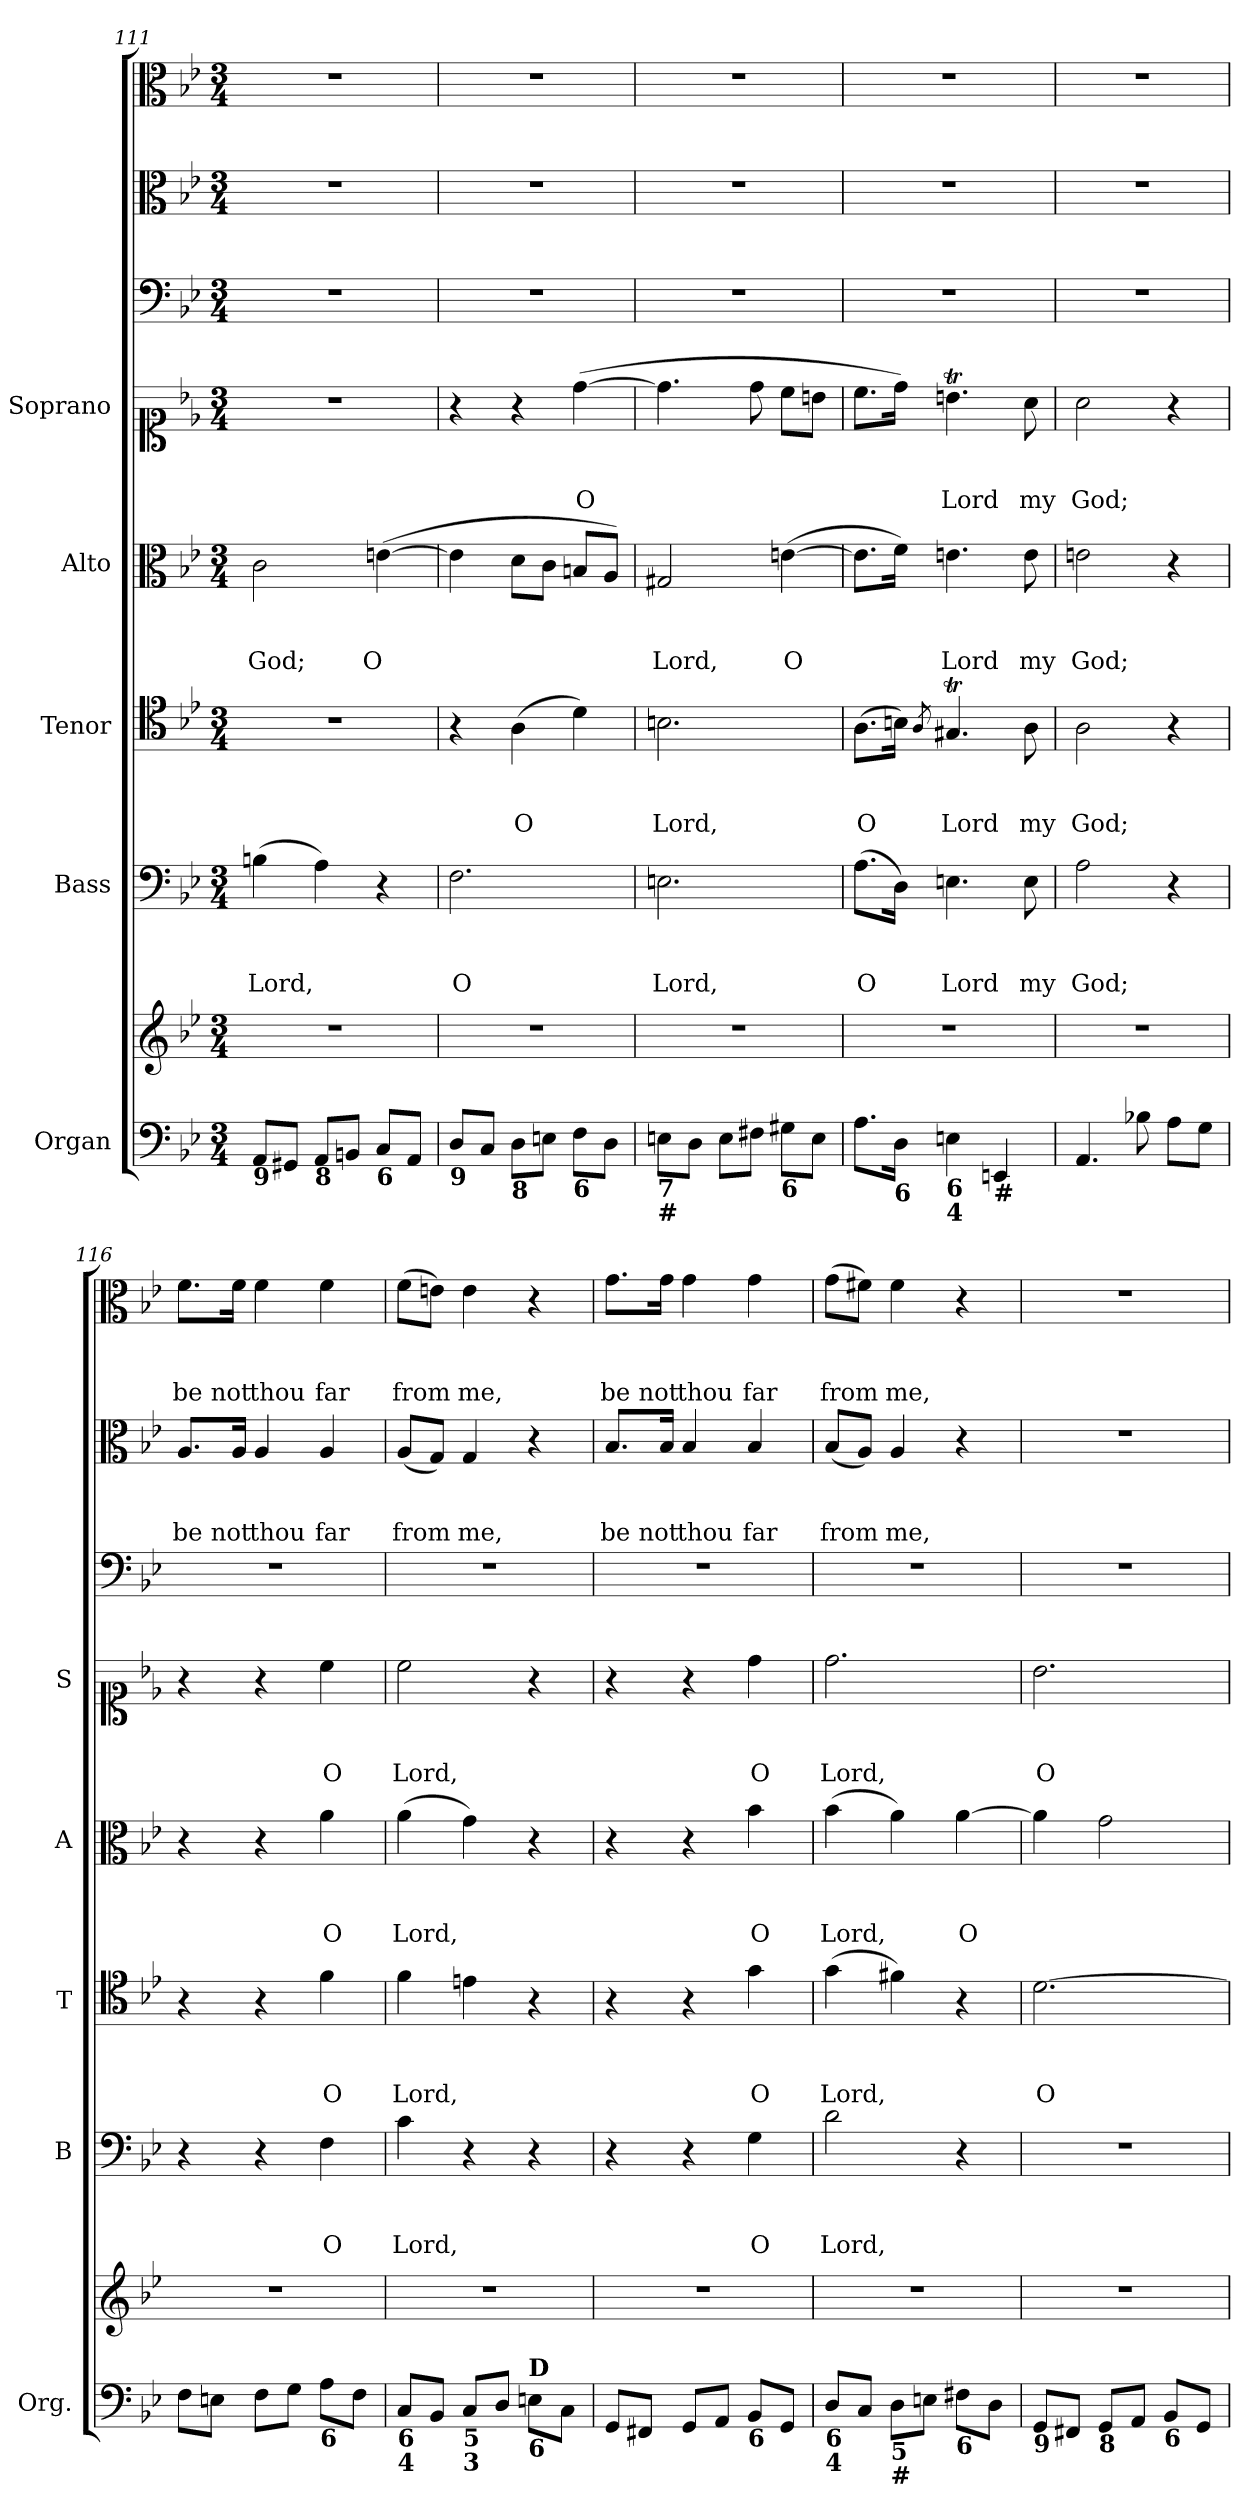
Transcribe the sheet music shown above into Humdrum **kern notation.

**kern	**kern	**kern	**text	**text	**text	**kern	**text	**text	**text	**kern	**text	**text	**text	**kern	**text	**text	**text	**kern	**kern	**text	**text	**text	**kern	**text	**text	**text
*part8	*part8	*part7	*part7	*part7	*part7	*part6	*part6	*part6	*part6	*part5	*part5	*part5	*part5	*part4	*part4	*part4	*part4	*part3	*part2	*part2	*part2	*part2	*part1	*part1	*part1	*part1
*staff9	*staff8	*staff7	*staff7	*staff7	*staff7	*staff6	*staff6	*staff6	*staff6	*staff5	*staff5	*staff5	*staff5	*staff4	*staff4	*staff4	*staff4	*staff3	*staff2	*staff2	*staff2	*staff2	*staff1	*staff1	*staff1	*staff1
*I"Organ	*	*I"Bass	*	*	*	*I"Tenor	*	*	*	*I"Alto	*	*	*	*I"Soprano	*	*	*	*	*	*	*	*	*	*	*	*
*I'Org.	*	*I'B	*	*	*	*I'T	*	*	*	*I'A	*	*	*	*I'S	*	*	*	*	*	*	*	*	*	*	*	*
*clefF4	*clefG2	*clefF4	*	*	*	*clefC4	*	*	*	*clefC3	*	*	*	*clefC1	*	*	*	*clefF4	*clefC3	*	*	*	*clefC3	*	*	*
*k[b-e-]	*k[b-e-]	*k[b-e-]	*	*	*	*k[b-e-]	*	*	*	*k[b-e-]	*	*	*	*k[b-e-]	*	*	*	*k[b-e-]	*k[b-e-]	*	*	*	*k[b-e-]	*	*	*
*g:	*g:	*g:	*	*	*	*g:	*	*	*	*g:	*	*	*	*g:	*	*	*	*g:	*g:	*	*	*	*g:	*	*	*
*M3/4	*M3/4	*M3/4	*	*	*	*M3/4	*	*	*	*M3/4	*	*	*	*M3/4	*	*	*	*M3/4	*M3/4	*	*	*	*M3/4	*	*	*
=111	=111	=111	=111	=111	=111	=111	=111	=111	=111	=111	=111	=111	=111	=111	=111	=111	=111	=111	=111	=111	=111	=111	=111	=111	=111	=111
!LO:TX:b:B:t=9	!	!	!	!	!	!	!	!	!	!	!	!	!	!	!	!	!	!	!	!	!	!	!	!	!	!
!	!	!	!	!	!LO:LY:b	!	!	!	!	!	!	!	!LO:LY:b	!	!	!	!	!	!	!	!	!	!	!	!	!
8AA/L	2.r	(>4Bn\	.	.	Lord,	2.r	.	.	.	2c\	.	.	God;	2.r	.	.	.	2.r	2.r	.	.	.	2.r	.	.	.
8GG#X/J	.	.	.	.	.	.	.	.	.	.	.	.	.	.	.	.	.	.	.	.	.	.	.	.	.	.
!LO:TX:b:B:t=8	!	!	!	!	!	!	!	!	!	!	!	!	!	!	!	!	!	!	!	!	!	!	!	!	!	!
8AA/L	.	4A\)	.	.	.	.	.	.	.	.	.	.	.	.	.	.	.	.	.	.	.	.	.	.	.	.
8BBn/J	.	.	.	.	.	.	.	.	.	.	.	.	.	.	.	.	.	.	.	.	.	.	.	.	.	.
!LO:TX:b:B:t=6	!	!	!	!	!	!	!	!	!	!	!	!	!	!	!	!	!	!	!	!	!	!	!	!	!	!
!	!	!	!	!	!	!	!	!	!	!	!	!	!LO:LY:b	!	!	!	!	!	!	!	!	!	!	!	!	!
8C/L	.	4r	.	.	.	.	.	.	.	(>[4en\	.	.	O	.	.	.	.	.	.	.	.	.	.	.	.	.
8AA/J	.	.	.	.	.	.	.	.	.	.	.	.	.	.	.	.	.	.	.	.	.	.	.	.	.	.
=112	=112	=112	=112	=112	=112	=112	=112	=112	=112	=112	=112	=112	=112	=112	=112	=112	=112	=112	=112	=112	=112	=112	=112	=112	=112	=112
!LO:TX:b:B:t=9	!	!	!	!	!	!	!	!	!	!	!	!	!	!	!	!	!	!	!	!	!	!	!	!	!	!
!	!	!	!	!	!LO:LY:b	!	!	!	!	!	!	!	!	!	!	!	!	!	!	!	!	!	!	!	!	!
8D/L	2.r	2.F\	.	.	O	4r	.	.	.	4e\]	.	.	.	4r	.	.	.	2.r	2.r	.	.	.	2.r	.	.	.
8C/J	.	.	.	.	.	.	.	.	.	.	.	.	.	.	.	.	.	.	.	.	.	.	.	.	.	.
!LO:TX:b:B:t=8	!	!	!	!	!	!	!	!	!	!	!	!	!	!	!	!	!	!	!	!	!	!	!	!	!	!
!	!	!	!	!	!	!	!	!	!LO:LY:b	!	!	!	!	!	!	!	!	!	!	!	!	!	!	!	!	!
8D\L	.	.	.	.	.	(>4A\	.	.	O	8d\L	.	.	.	4r	.	.	.	.	.	.	.	.	.	.	.	.
8En\J	.	.	.	.	.	.	.	.	.	8c\J	.	.	.	.	.	.	.	.	.	.	.	.	.	.	.	.
!LO:TX:b:B:t=6	!	!	!	!	!	!	!	!	!	!	!	!	!	!	!	!	!	!	!	!	!	!	!	!	!	!
!	!	!	!	!	!	!	!	!	!	!	!	!	!	!	!	!	!LO:LY:b	!	!	!	!	!	!	!	!	!
8F\L	.	.	.	.	.	4d\)	.	.	.	8Bn/L	.	.	.	(>[4dd\	.	.	O	.	.	.	.	.	.	.	.	.
8D\J	.	.	.	.	.	.	.	.	.	8A/J)	.	.	.	.	.	.	.	.	.	.	.	.	.	.	.	.
=113	=113	=113	=113	=113	=113	=113	=113	=113	=113	=113	=113	=113	=113	=113	=113	=113	=113	=113	=113	=113	=113	=113	=113	=113	=113	=113
!LO:TX:b:B:t=7	!	!	!	!	!	!	!	!	!	!	!	!	!	!	!	!	!	!	!	!	!	!	!	!	!	!
!LO:TX:b:B:t=#	!	!	!	!	!	!	!	!	!	!	!	!	!	!	!	!	!	!	!	!	!	!	!	!	!	!
!	!	!	!	!	!LO:LY:b	!	!	!	!LO:LY:b	!	!	!	!LO:LY:b	!	!	!	!	!	!	!	!	!	!	!	!	!
8En\L	2.r	2.En\	.	.	Lord,	2.Bn\	.	.	Lord,	2G#X/	.	.	Lord,	4.dd\]	.	.	.	2.r	2.r	.	.	.	2.r	.	.	.
8D\J	.	.	.	.	.	.	.	.	.	.	.	.	.	.	.	.	.	.	.	.	.	.	.	.	.	.
8E\L	.	.	.	.	.	.	.	.	.	.	.	.	.	.	.	.	.	.	.	.	.	.	.	.	.	.
8F#X\J	.	.	.	.	.	.	.	.	.	.	.	.	.	8dd\	.	.	.	.	.	.	.	.	.	.	.	.
!LO:TX:b:B:t=6	!	!	!	!	!	!	!	!	!	!	!	!	!	!	!	!	!	!	!	!	!	!	!	!	!	!
!	!	!	!	!	!	!	!	!	!	!	!	!	!LO:LY:b	!	!	!	!	!	!	!	!	!	!	!	!	!
8G#X\L	.	.	.	.	.	.	.	.	.	(>[4en\	.	.	O	8cc\L	.	.	.	.	.	.	.	.	.	.	.	.
8E\J	.	.	.	.	.	.	.	.	.	.	.	.	.	8bn\J	.	.	.	.	.	.	.	.	.	.	.	.
=114	=114	=114	=114	=114	=114	=114	=114	=114	=114	=114	=114	=114	=114	=114	=114	=114	=114	=114	=114	=114	=114	=114	=114	=114	=114	=114
!	!	!	!	!	!LO:LY:b	!	!	!	!LO:LY:b	!	!	!	!	!	!	!	!	!	!	!	!	!	!	!	!	!
8.A\L	2.r	(>8.A\L	.	.	O	(>8.A\L	.	.	O	8.e\L]	.	.	.	8.cc\L	.	.	.	2.r	2.r	.	.	.	2.r	.	.	.
!LO:TX:b:B:t=6	!	!	!	!	!	!	!	!	!	!	!	!	!	!	!	!	!	!	!	!	!	!	!	!	!	!
16D\Jk	.	16D\Jk)	.	.	.	16Bn\Jk)	.	.	.	16f\Jk)	.	.	.	16dd\Jk)	.	.	.	.	.	.	.	.	.	.	.	.
.	.	.	.	.	.	8qA/	.	.	.	.	.	.	.	.	.	.	.	.	.	.	.	.	.	.	.	.
!LO:TX:b:B:t=6	!	!	!	!	!	!	!	!	!	!	!	!	!	!	!	!	!	!	!	!	!	!	!	!	!	!
!LO:TX:b:B:t=4	!	!	!	!	!	!	!	!	!	!	!	!	!	!	!	!	!	!	!	!	!	!	!	!	!	!
!	!	!	!	!	!LO:LY:b	!	!	!	!LO:LY:b	!	!	!	!LO:LY:b	!	!	!	!LO:LY:b	!	!	!	!	!	!	!	!	!
4En\	.	4.En\	.	.	Lord	4.G#Xt/	.	.	Lord	4.en\	.	.	Lord	4.bnt\	.	.	Lord	.	.	.	.	.	.	.	.	.
!LO:TX:b:B:t=#	!	!	!	!	!	!	!	!	!	!	!	!	!	!	!	!	!	!	!	!	!	!	!	!	!	!
4EEn/	.	.	.	.	.	.	.	.	.	.	.	.	.	.	.	.	.	.	.	.	.	.	.	.	.	.
!	!	!	!	!	!LO:LY:b	!	!	!	!LO:LY:b	!	!	!	!LO:LY:b	!	!	!	!LO:LY:b	!	!	!	!	!	!	!	!	!
.	.	8E\	.	.	my	8A\	.	.	my	8e\	.	.	my	8a\	.	.	my	.	.	.	.	.	.	.	.	.
!!LO:PB:g=z
=115	=115	=115	=115	=115	=115	=115	=115	=115	=115	=115	=115	=115	=115	=115	=115	=115	=115	=115	=115	=115	=115	=115	=115	=115	=115	=115
!	!	!	!	!	!LO:LY:b	!	!	!	!LO:LY:b	!	!	!	!LO:LY:b	!	!	!	!LO:LY:b	!	!	!	!	!	!	!	!	!
4.AA/	2.r	2A\	.	.	God;	2A\	.	.	God;	2en\	.	.	God;	2a\	.	.	God;	2.r	2.r	.	.	.	2.r	.	.	.
8B-X\	.	.	.	.	.	.	.	.	.	.	.	.	.	.	.	.	.	.	.	.	.	.	.	.	.	.
8A\L	.	4r	.	.	.	4r	.	.	.	4r	.	.	.	4r	.	.	.	.	.	.	.	.	.	.	.	.
8G\J	.	.	.	.	.	.	.	.	.	.	.	.	.	.	.	.	.	.	.	.	.	.	.	.	.	.
=116	=116	=116	=116	=116	=116	=116	=116	=116	=116	=116	=116	=116	=116	=116	=116	=116	=116	=116	=116	=116	=116	=116	=116	=116	=116	=116
!	!	!	!	!	!	!	!	!	!	!	!	!	!	!	!	!	!	!	!	!	!	!LO:LY:b	!	!	!	!LO:LY:b
8F\L	2.r	4r	.	.	.	4r	.	.	.	4r	.	.	.	4r	.	.	.	2.r	8.A/L	.	.	be	8.f\L	.	.	be
8En\J	.	.	.	.	.	.	.	.	.	.	.	.	.	.	.	.	.	.	.	.	.	.	.	.	.	.
!	!	!	!	!	!	!	!	!	!	!	!	!	!	!	!	!	!	!	!	!	!	!LO:LY:b	!	!	!	!LO:LY:b
.	.	.	.	.	.	.	.	.	.	.	.	.	.	.	.	.	.	.	16A/Jk	.	.	not	16f\Jk	.	.	not
!	!	!	!	!	!	!	!	!	!	!	!	!	!	!	!	!	!	!	!	!	!	!LO:LY:b	!	!	!	!LO:LY:b
8F\L	.	4r	.	.	.	4r	.	.	.	4r	.	.	.	4r	.	.	.	.	4A/	.	.	thou	4f\	.	.	thou
8G\J	.	.	.	.	.	.	.	.	.	.	.	.	.	.	.	.	.	.	.	.	.	.	.	.	.	.
!LO:TX:b:B:t=6	!	!	!	!	!	!	!	!	!	!	!	!	!	!	!	!	!	!	!	!	!	!	!	!	!	!
!	!	!	!	!	!LO:LY:b	!	!	!	!LO:LY:b	!	!	!	!LO:LY:b	!	!	!	!LO:LY:b	!	!	!	!	!LO:LY:b	!	!	!	!LO:LY:b
8A\L	.	4F\	.	.	O	4f\	.	.	O	4a\	.	.	O	4cc\	.	.	O	.	4A/	.	.	far	4f\	.	.	far
8F\J	.	.	.	.	.	.	.	.	.	.	.	.	.	.	.	.	.	.	.	.	.	.	.	.	.	.
=117	=117	=117	=117	=117	=117	=117	=117	=117	=117	=117	=117	=117	=117	=117	=117	=117	=117	=117	=117	=117	=117	=117	=117	=117	=117	=117
!LO:TX:b:B:t=6	!	!	!	!	!	!	!	!	!	!	!	!	!	!	!	!	!	!	!	!	!	!	!	!	!	!
!LO:TX:b:B:t=4	!	!	!	!	!	!	!	!	!	!	!	!	!	!	!	!	!	!	!	!	!	!	!	!	!	!
!	!	!	!	!	!LO:LY:b	!	!	!	!LO:LY:b	!	!	!	!LO:LY:b	!	!	!	!LO:LY:b	!	!	!	!	!LO:LY:b	!	!	!	!LO:LY:b
8C/L	2.r	4c\	.	.	Lord,	4f\	.	.	Lord,	(>4a\	.	.	Lord,	2cc\	.	.	Lord,	2.r	(<8A/L	.	.	from	(>8f\L	.	.	from
8BB-/J	.	.	.	.	.	.	.	.	.	.	.	.	.	.	.	.	.	.	8G/J)	.	.	.	8en\J)	.	.	.
!LO:TX:b:B:t=5	!	!	!	!	!	!	!	!	!	!	!	!	!	!	!	!	!	!	!	!	!	!	!	!	!	!
!LO:TX:b:B:t=3	!	!	!	!	!	!	!	!	!	!	!	!	!	!	!	!	!	!	!	!	!	!	!	!	!	!
!	!	!	!	!	!	!	!	!	!	!	!	!	!	!	!	!	!	!	!	!	!	!LO:LY:b	!	!	!	!LO:LY:b
8C/L	.	4r	.	.	.	4en\	.	.	.	4g\)	.	.	.	.	.	.	.	.	4G/	.	.	me,	4e\	.	.	me,
8D/J	.	.	.	.	.	.	.	.	.	.	.	.	.	.	.	.	.	.	.	.	.	.	.	.	.	.
!LO:TX:a:B:t=D	!	!	!	!	!	!	!	!	!	!	!	!	!	!	!	!	!	!	!	!	!	!	!	!	!	!
!LO:TX:b:B:t=6	!	!	!	!	!	!	!	!	!	!	!	!	!	!	!	!	!	!	!	!	!	!	!	!	!	!
8En\L	.	4r	.	.	.	4r	.	.	.	4r	.	.	.	4r	.	.	.	.	4r	.	.	.	4r	.	.	.
8C\J	.	.	.	.	.	.	.	.	.	.	.	.	.	.	.	.	.	.	.	.	.	.	.	.	.	.
=118	=118	=118	=118	=118	=118	=118	=118	=118	=118	=118	=118	=118	=118	=118	=118	=118	=118	=118	=118	=118	=118	=118	=118	=118	=118	=118
!	!	!	!	!	!	!	!	!	!	!	!	!	!	!	!	!	!	!	!	!	!	!LO:LY:b	!	!	!	!LO:LY:b
8GG/L	2.r	4r	.	.	.	4r	.	.	.	4r	.	.	.	4r	.	.	.	2.r	8.B-/L	.	.	be	8.g\L	.	.	be
8FF#X/J	.	.	.	.	.	.	.	.	.	.	.	.	.	.	.	.	.	.	.	.	.	.	.	.	.	.
!	!	!	!	!	!	!	!	!	!	!	!	!	!	!	!	!	!	!	!	!	!	!LO:LY:b	!	!	!	!LO:LY:b
.	.	.	.	.	.	.	.	.	.	.	.	.	.	.	.	.	.	.	16B-/Jk	.	.	not	16g\Jk	.	.	not
!	!	!	!	!	!	!	!	!	!	!	!	!	!	!	!	!	!	!	!	!	!	!LO:LY:b	!	!	!	!LO:LY:b
8GG/L	.	4r	.	.	.	4r	.	.	.	4r	.	.	.	4r	.	.	.	.	4B-/	.	.	thou	4g\	.	.	thou
8AA/J	.	.	.	.	.	.	.	.	.	.	.	.	.	.	.	.	.	.	.	.	.	.	.	.	.	.
!LO:TX:b:B:t=6	!	!	!	!	!	!	!	!	!	!	!	!	!	!	!	!	!	!	!	!	!	!	!	!	!	!
!	!	!	!	!	!LO:LY:b	!	!	!	!LO:LY:b	!	!	!	!LO:LY:b	!	!	!	!LO:LY:b	!	!	!	!	!LO:LY:b	!	!	!	!LO:LY:b
8BB-/L	.	4G\	.	.	O	4g\	.	.	O	4b-\	.	.	O	4dd\	.	.	O	.	4B-/	.	.	far	4g\	.	.	far
8GG/J	.	.	.	.	.	.	.	.	.	.	.	.	.	.	.	.	.	.	.	.	.	.	.	.	.	.
=119	=119	=119	=119	=119	=119	=119	=119	=119	=119	=119	=119	=119	=119	=119	=119	=119	=119	=119	=119	=119	=119	=119	=119	=119	=119	=119
!LO:TX:b:B:t=6	!	!	!	!	!	!	!	!	!	!	!	!	!	!	!	!	!	!	!	!	!	!	!	!	!	!
!LO:TX:b:B:t=4	!	!	!	!	!	!	!	!	!	!	!	!	!	!	!	!	!	!	!	!	!	!	!	!	!	!
!	!	!	!	!	!LO:LY:b	!	!	!	!LO:LY:b	!	!	!	!LO:LY:b	!	!	!	!LO:LY:b	!	!	!	!	!LO:LY:b	!	!	!	!LO:LY:b
8D/L	2.r	2d\	.	.	Lord,	(>4g\	.	.	Lord,	(>4b-\	.	.	Lord,	2.dd\	.	.	Lord,	2.r	(<8B-/L	.	.	from	(>8g\L	.	.	from
8C/J	.	.	.	.	.	.	.	.	.	.	.	.	.	.	.	.	.	.	8A/J)	.	.	.	8f#X\J)	.	.	.
!LO:TX:b:B:t=5	!	!	!	!	!	!	!	!	!	!	!	!	!	!	!	!	!	!	!	!	!	!	!	!	!	!
!LO:TX:b:B:t=#	!	!	!	!	!	!	!	!	!	!	!	!	!	!	!	!	!	!	!	!	!	!	!	!	!	!
!	!	!	!	!	!	!	!	!	!	!	!	!	!	!	!	!	!	!	!	!	!	!LO:LY:b	!	!	!	!LO:LY:b
8D\L	.	.	.	.	.	4f#X\)	.	.	.	4a\)	.	.	.	.	.	.	.	.	4A/	.	.	me,	4f#\	.	.	me,
8En\J	.	.	.	.	.	.	.	.	.	.	.	.	.	.	.	.	.	.	.	.	.	.	.	.	.	.
!LO:TX:b:B:t=6	!	!	!	!	!	!	!	!	!	!	!	!	!	!	!	!	!	!	!	!	!	!	!	!	!	!
!	!	!	!	!	!	!	!	!	!	!	!	!	!LO:LY:b	!	!	!	!	!	!	!	!	!	!	!	!	!
8F#X\L	.	4r	.	.	.	4r	.	.	.	[4a\	.	.	O	.	.	.	.	.	4r	.	.	.	4r	.	.	.
8D\J	.	.	.	.	.	.	.	.	.	.	.	.	.	.	.	.	.	.	.	.	.	.	.	.	.	.
!!LO:PB:g=z
=120	=120	=120	=120	=120	=120	=120	=120	=120	=120	=120	=120	=120	=120	=120	=120	=120	=120	=120	=120	=120	=120	=120	=120	=120	=120	=120
!LO:TX:b:B:t=9	!	!	!	!	!	!	!	!	!	!	!	!	!	!	!	!	!	!	!	!	!	!	!	!	!	!
!	!	!	!	!	!	!	!	!	!LO:LY:b	!	!	!	!	!	!	!	!LO:LY:b	!	!	!	!	!	!	!	!	!
8GG/L	2.r	2.r	.	.	.	[2.d\	.	.	O	4a\]	.	.	.	2.b-\	.	.	O	2.r	2.r	.	.	.	2.r	.	.	.
8FF#X/J	.	.	.	.	.	.	.	.	.	.	.	.	.	.	.	.	.	.	.	.	.	.	.	.	.	.
!LO:TX:b:B:t=8	!	!	!	!	!	!	!	!	!	!	!	!	!	!	!	!	!	!	!	!	!	!	!	!	!	!
8GG/L	.	.	.	.	.	.	.	.	.	2g\	.	.	.	.	.	.	.	.	.	.	.	.	.	.	.	.
8AA/J	.	.	.	.	.	.	.	.	.	.	.	.	.	.	.	.	.	.	.	.	.	.	.	.	.	.
!LO:TX:b:B:t=6	!	!	!	!	!	!	!	!	!	!	!	!	!	!	!	!	!	!	!	!	!	!	!	!	!	!
8BB-/L	.	.	.	.	.	.	.	.	.	.	.	.	.	.	.	.	.	.	.	.	.	.	.	.	.	.
8GG/J	.	.	.	.	.	.	.	.	.	.	.	.	.	.	.	.	.	.	.	.	.	.	.	.	.	.
=	=	=	=	=	=	=	=	=	=	=	=	=	=	=	=	=	=	=	=	=	=	=	=	=	=	=
*-	*-	*-	*-	*-	*-	*-	*-	*-	*-	*-	*-	*-	*-	*-	*-	*-	*-	*-	*-	*-	*-	*-	*-	*-	*-	*-
